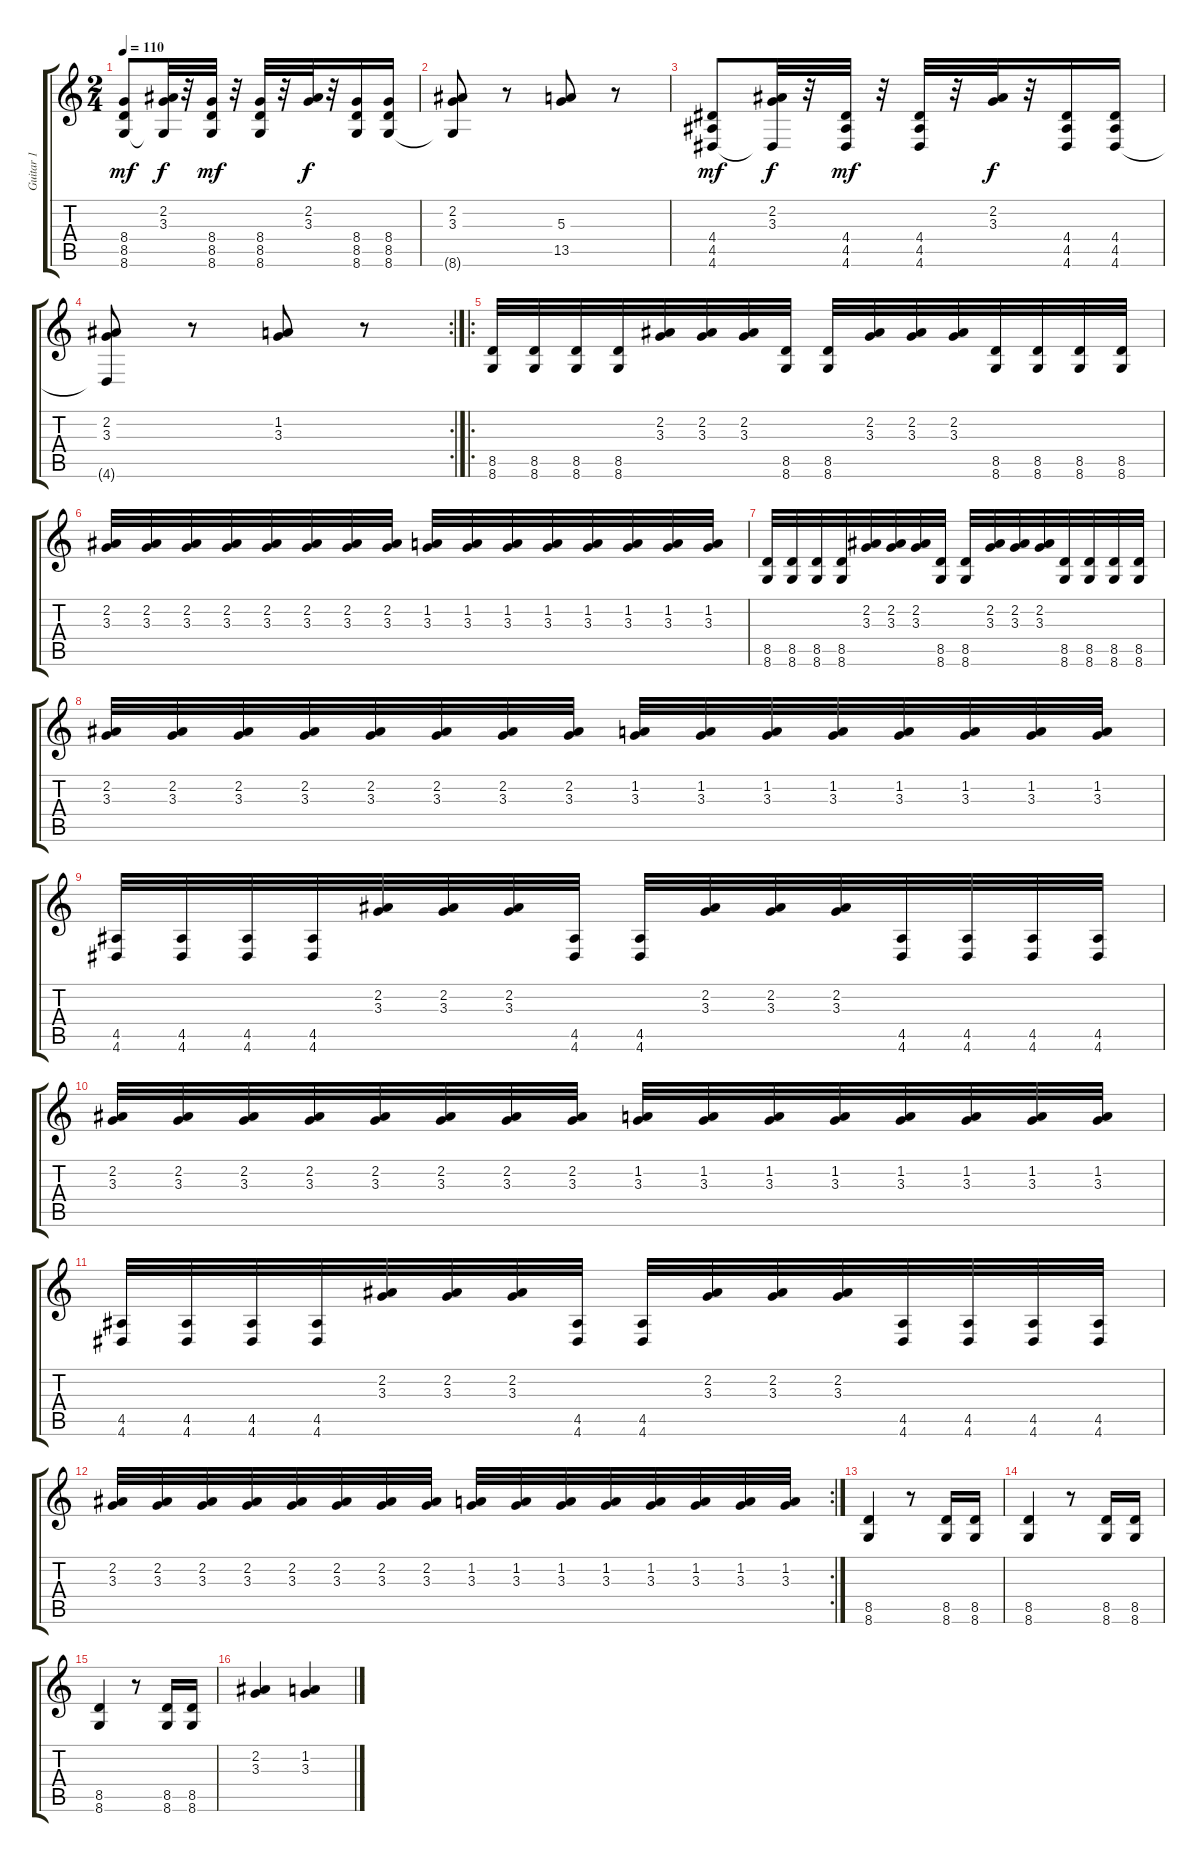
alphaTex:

\track ("Guitar 1" "Guitar 1") {instrument distortionguitar}
\staff {score tabs}
\tuning (Db4 Ab3 E3 B2 Gb2 B1) {hide}
\ts (2 4)
\tempo 110
\clef g2
\ks c
(8.4 8.5 8.6).8{dy mf} (2.2 3.3 8.6{t}).32{dy f} r.32 (8.4 8.5 8.6).32{dy mf} r.32 (8.4 8.5 8.6).32 r.32 (2.2 3.3).32{dy f} r.32 (8.4 8.5 8.6).16 (8.4 8.5 8.6).16 |
(2.2 3.3 8.6{t}).8 r.8 (5.3 13.5).8 r.8 |
(4.4 4.5 4.6).8{dy mf} (2.2 3.3 4.6{t}).32{dy f} r.32 (4.4 4.5 4.6).32{dy mf} r.32 (4.4 4.5 4.6).32 r.32 (2.2 3.3).32{dy f} r.32 (4.4 4.5 4.6).16 (4.4 4.5 4.6).16 |
\rc 2
(2.2 3.3 4.6{t}).8 r.8 (1.2 3.3).8 r.8 |
\ro
(8.5 8.6).32 (8.5 8.6).32 (8.5 8.6).32 (8.5 8.6).32 (2.2 3.3).32 (2.2 3.3).32 (2.2 3.3).32 (8.5 8.6).32 (8.5 8.6).32 (2.2 3.3).32 (2.2 3.3).32 (2.2 3.3).32 (8.5 8.6).32 (8.5 8.6).32 (8.5 8.6).32 (8.5 8.6).32 |
(2.2 3.3).32 (2.2 3.3).32 (2.2 3.3).32 (2.2 3.3).32 (2.2 3.3).32 (2.2 3.3).32 (2.2 3.3).32 (2.2 3.3).32 (1.2 3.3).32 (1.2 3.3).32 (1.2 3.3).32 (1.2 3.3).32 (1.2 3.3).32 (1.2 3.3).32 (1.2 3.3).32 (1.2 3.3).32 |
(8.5 8.6).32 (8.5 8.6).32 (8.5 8.6).32 (8.5 8.6).32 (2.2 3.3).32 (2.2 3.3).32 (2.2 3.3).32 (8.5 8.6).32 (8.5 8.6).32 (2.2 3.3).32 (2.2 3.3).32 (2.2 3.3).32 (8.5 8.6).32 (8.5 8.6).32 (8.5 8.6).32 (8.5 8.6).32 |
(2.2 3.3).32 (2.2 3.3).32 (2.2 3.3).32 (2.2 3.3).32 (2.2 3.3).32 (2.2 3.3).32 (2.2 3.3).32 (2.2 3.3).32 (1.2 3.3).32 (1.2 3.3).32 (1.2 3.3).32 (1.2 3.3).32 (1.2 3.3).32 (1.2 3.3).32 (1.2 3.3).32 (1.2 3.3).32 |
(4.5 4.6).32 (4.5 4.6).32 (4.5 4.6).32 (4.5 4.6).32 (2.2 3.3).32 (2.2 3.3).32 (2.2 3.3).32 (4.5 4.6).32 (4.5 4.6).32 (2.2 3.3).32 (2.2 3.3).32 (2.2 3.3).32 (4.5 4.6).32 (4.5 4.6).32 (4.5 4.6).32 (4.5 4.6).32 |
(2.2 3.3).32 (2.2 3.3).32 (2.2 3.3).32 (2.2 3.3).32 (2.2 3.3).32 (2.2 3.3).32 (2.2 3.3).32 (2.2 3.3).32 (1.2 3.3).32 (1.2 3.3).32 (1.2 3.3).32 (1.2 3.3).32 (1.2 3.3).32 (1.2 3.3).32 (1.2 3.3).32 (1.2 3.3).32 |
(4.5 4.6).32 (4.5 4.6).32 (4.5 4.6).32 (4.5 4.6).32 (2.2 3.3).32 (2.2 3.3).32 (2.2 3.3).32 (4.5 4.6).32 (4.5 4.6).32 (2.2 3.3).32 (2.2 3.3).32 (2.2 3.3).32 (4.5 4.6).32 (4.5 4.6).32 (4.5 4.6).32 (4.5 4.6).32 |
\rc 2
(2.2 3.3).32 (2.2 3.3).32 (2.2 3.3).32 (2.2 3.3).32 (2.2 3.3).32 (2.2 3.3).32 (2.2 3.3).32 (2.2 3.3).32 (1.2 3.3).32 (1.2 3.3).32 (1.2 3.3).32 (1.2 3.3).32 (1.2 3.3).32 (1.2 3.3).32 (1.2 3.3).32 (1.2 3.3).32 |
(8.5 8.6).4 r.8 (8.5 8.6).16 (8.5 8.6).16 |
(8.5 8.6).4 r.8 (8.5 8.6).16 (8.5 8.6).16 |
(8.5 8.6).4 r.8 (8.5 8.6).16 (8.5 8.6).16 |
(2.2 3.3).4 (1.2 3.3).4
